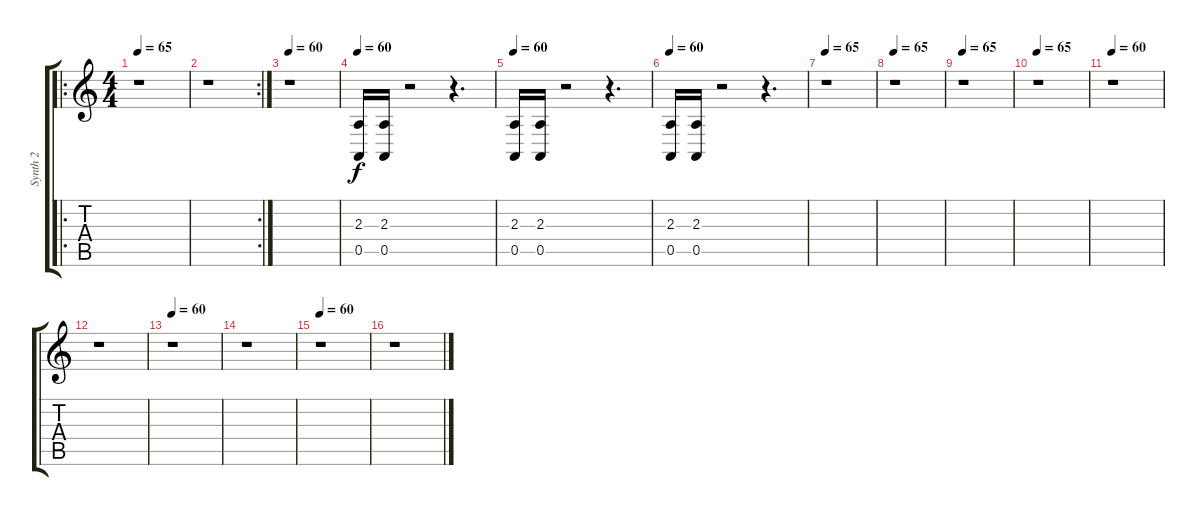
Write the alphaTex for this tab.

\track ("Synth 2" "Synth 2") {instrument orchestrahit}
\staff {score tabs}
\tuning (E4 B3 G3 D3 A2 E2) {hide}
\ro
\ts (4 4)
\tempo 65
\clef g2
\ks c
r.1{dy f} |
\rc 2
r.1 |
\tempo 60
r.1 |
\tempo 60
(2.3 0.5).16 (2.3 0.5).16 r.2 r.4{d} |
\tempo 60
(2.3 0.5).16 (2.3 0.5).16 r.2 r.4{d} |
\tempo 60
(2.3 0.5).16 (2.3 0.5).16 r.2 r.4{d} |
\tempo 60
\tempo 65
r.1 |
\tempo 60
\tempo 65
r.1 |
\tempo 60
\tempo 65
r.1 |
\tempo 60
\tempo 65
r.1 |
\tempo 60
r.1 |
r.1 |
\tempo 60
r.1 |
r.1 |
\tempo 60
r.1 |
r.1
